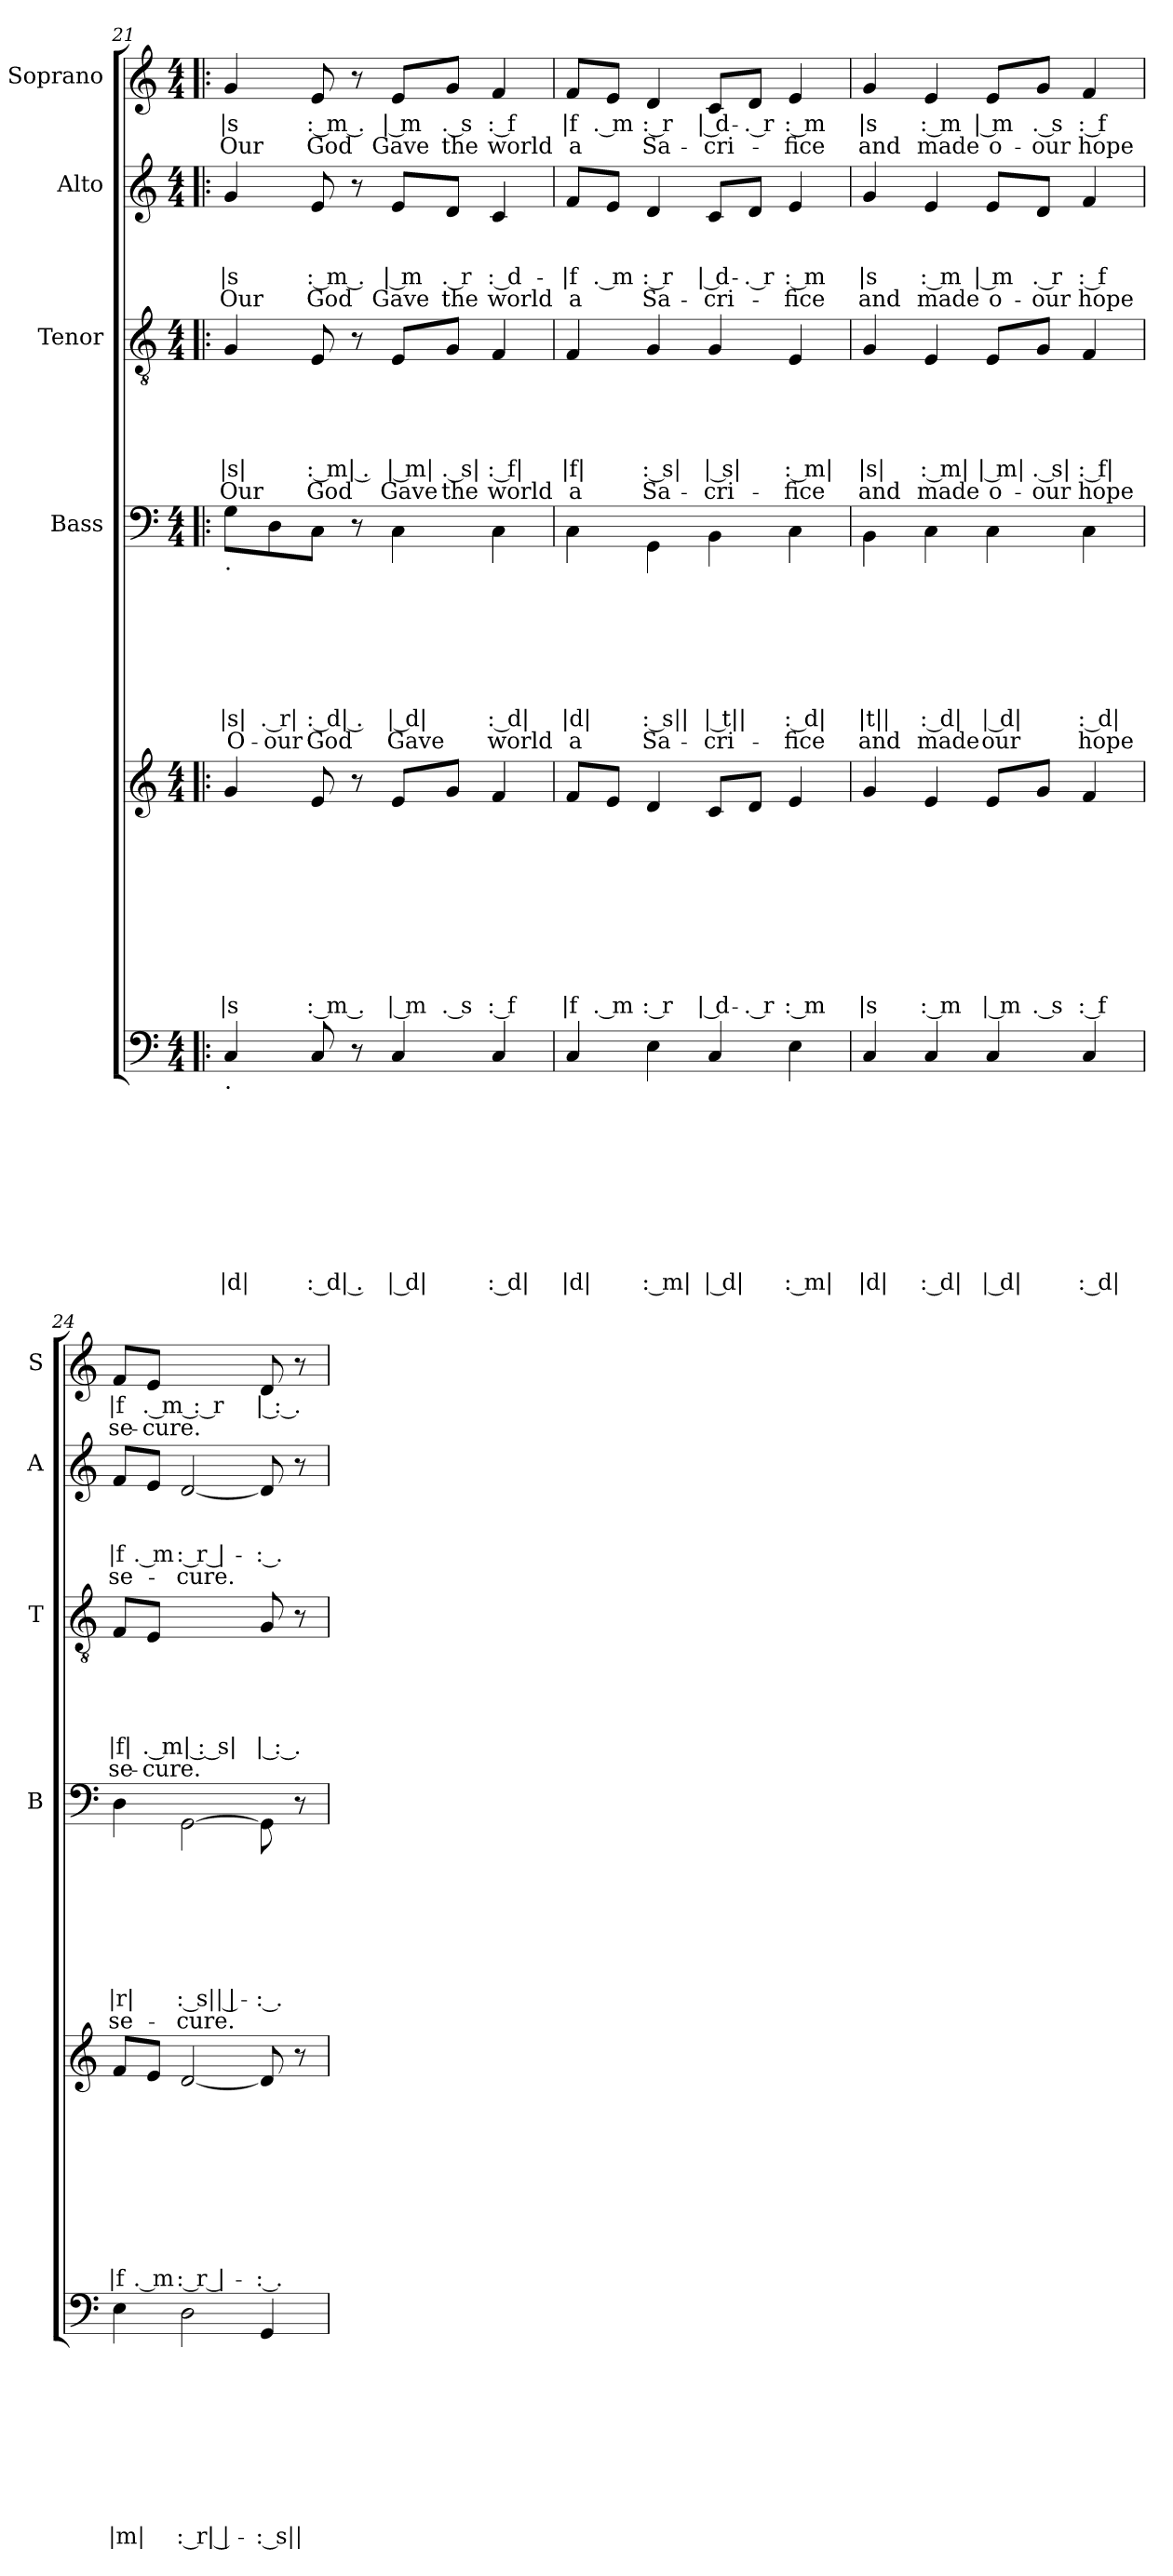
**kern	**text	**text	**text	**text	**text	**text	**text	**text	**text	**kern	**text	**text	**text	**text	**text	**text	**text	**text	**text	**kern	**text	**text	**text	**text	**text	**text	**text	**text	**kern	**text	**text	**text	**text	**text	**text	**kern	**text	**text	**text	**text	**kern	**text	**text
*part5	*part5	*part5	*part5	*part5	*part5	*part5	*part5	*part5	*part5	*part5	*part5	*part5	*part5	*part5	*part5	*part5	*part5	*part5	*part5	*part4	*part4	*part4	*part4	*part4	*part4	*part4	*part4	*part4	*part3	*part3	*part3	*part3	*part3	*part3	*part3	*part2	*part2	*part2	*part2	*part2	*part1	*part1	*part1
*staff6	*staff6	*staff6	*staff6	*staff6	*staff6	*staff6	*staff6	*staff6	*staff6	*staff5	*staff5	*staff5	*staff5	*staff5	*staff5	*staff5	*staff5	*staff5	*staff5	*staff4	*staff4	*staff4	*staff4	*staff4	*staff4	*staff4	*staff4	*staff4	*staff3	*staff3	*staff3	*staff3	*staff3	*staff3	*staff3	*staff2	*staff2	*staff2	*staff2	*staff2	*staff1	*staff1	*staff1
*	*	*	*	*	*	*	*	*	*	*	*	*	*	*	*	*	*	*	*	*I"Bass	*	*	*	*	*	*	*	*	*I"Tenor	*	*	*	*	*	*	*I"Alto	*	*	*	*	*I"Soprano	*	*
*	*	*	*	*	*	*	*	*	*	*	*	*	*	*	*	*	*	*	*	*I'B	*	*	*	*	*	*	*	*	*I'T	*	*	*	*	*	*	*I'A	*	*	*	*	*I'S	*	*
!!LO:PB:g=z
*clefF4	*	*	*	*	*	*	*	*	*	*clefG2	*	*	*	*	*	*	*	*	*	*clefF4	*	*	*	*	*	*	*	*	*clefGv2	*	*	*	*	*	*	*clefG2	*	*	*	*	*clefG2	*	*
*k[]	*	*	*	*	*	*	*	*	*	*k[]	*	*	*	*	*	*	*	*	*	*k[]	*	*	*	*	*	*	*	*	*k[]	*	*	*	*	*	*	*k[]	*	*	*	*	*k[]	*	*
*C:	*	*	*	*	*	*	*	*	*	*C:	*	*	*	*	*	*	*	*	*	*C:	*	*	*	*	*	*	*	*	*C:	*	*	*	*	*	*	*C:	*	*	*	*	*C:	*	*
*M4/4	*	*	*	*	*	*	*	*	*	*M4/4	*	*	*	*	*	*	*	*	*	*M4/4	*	*	*	*	*	*	*	*	*M4/4	*	*	*	*	*	*	*M4/4	*	*	*	*	*M4/4	*	*
=21!|:	=21!|:	=21!|:	=21!|:	=21!|:	=21!|:	=21!|:	=21!|:	=21!|:	=21!|:	=21!|:	=21!|:	=21!|:	=21!|:	=21!|:	=21!|:	=21!|:	=21!|:	=21!|:	=21!|:	=21!|:	=21!|:	=21!|:	=21!|:	=21!|:	=21!|:	=21!|:	=21!|:	=21!|:	=21!|:	=21!|:	=21!|:	=21!|:	=21!|:	=21!|:	=21!|:	=21!|:	=21!|:	=21!|:	=21!|:	=21!|:	=21!|:	=21!|:	=21!|:
!	!	!	!	!	!	!	!	!	!	!	!	!	!	!	!	!	!	!	!	!LO:TX:b:t=.	!	!	!	!	!	!	!	!	!	!	!	!	!	!	!	!	!	!	!	!	!	!	!
!LO:TX:b:t=.	!	!	!	!	!	!	!	!	!	!	!	!	!	!	!	!	!	!	!	!	!	!	!	!	!	!	!	!	!	!	!	!	!	!	!	!	!	!	!	!	!	!	!
!	!	!	!	!	!	!	!	!	!LO:LY:b:rj	!	!	!	!	!	!	!	!	!	!LO:LY:b:rj	!	!	!	!	!	!	!	!LO:LY:b:rj	!LO:LY:b:rj	!	!	!	!	!	!LO:LY:b:rj	!LO:LY:b:rj	!	!	!	!LO:LY:b:rj	!LO:LY:b:rj	!	!LO:LY:b:rj	!LO:LY:b:rj
4C/	.	.	.	.	.	.	.	.	|d|	4g/	.	.	.	.	.	.	.	.	-|s	8G\L	.	.	.	.	.	.	|s|	O-	4G/	.	.	.	.	|s|	Our	4g/	.	.	-|s	Our	4g/	-|s	Our
!	!	!	!	!	!	!	!	!	!	!	!	!	!	!	!	!	!	!	!	!	!	!	!	!	!	!	!LO:LY:b:rj	!LO:LY:b:rj	!	!	!	!	!	!	!	!	!	!	!	!	!	!	!
.	.	.	.	.	.	.	.	.	.	.	.	.	.	.	.	.	.	.	.	8D\	.	.	.	.	.	.	. r|	-our	.	.	.	.	.	.	.	.	.	.	.	.	.	.	.
!	!	!	!	!	!	!	!	!	!LO:LY:b:rj	!	!	!	!	!	!	!	!	!	!LO:LY:b:rj	!	!	!	!	!	!	!	!LO:LY:b:rj	!LO:LY:b:rj	!	!	!	!	!	!LO:LY:b:rj	!LO:LY:b:rj	!	!	!	!LO:LY:b:rj	!LO:LY:b:rj	!	!LO:LY:b:rj	!LO:LY:b:rj
8C/	.	.	.	.	.	.	.	.	: d| .	8e/	.	.	.	.	.	.	.	.	: m .	8C\J	.	.	.	.	.	.	: d| .	God	8E/	.	.	.	.	: m| .	God	8e/	.	.	: m .	God	8e/	: m .	God
8r	.	.	.	.	.	.	.	.	.	8r	.	.	.	.	.	.	.	.	.	8r	.	.	.	.	.	.	.	.	8r	.	.	.	.	.	.	8r	.	.	.	.	8r	.	.
!	!	!	!	!	!	!	!	!	!LO:LY:b:rj	!	!	!	!	!	!	!	!	!	!LO:LY:b:rj	!	!	!	!	!	!	!	!LO:LY:b:rj	!LO:LY:b:rj	!	!	!	!	!	!LO:LY:b:rj	!LO:LY:b:rj	!	!	!	!LO:LY:b:rj	!LO:LY:b:rj	!	!LO:LY:b:rj	!LO:LY:b:rj
4C/	.	.	.	.	.	.	.	.	| d|	8e/L	.	.	.	.	.	.	.	.	| m	4C\	.	.	.	.	.	.	| d|	Gave	8E/L	.	.	.	.	| m|	Gave	8e/L	.	.	| m	Gave	8e/L	| m	Gave
!	!	!	!	!	!	!	!	!	!	!	!	!	!	!	!	!	!	!	!LO:LY:b:rj	!	!	!	!	!	!	!	!	!	!	!	!	!	!	!LO:LY:b:rj	!LO:LY:b:rj	!	!	!	!LO:LY:b:rj	!LO:LY:b:rj	!	!LO:LY:b:rj	!LO:LY:b:rj
.	.	.	.	.	.	.	.	.	.	8g/J	.	.	.	.	.	.	.	.	. s	.	.	.	.	.	.	.	.	.	8G/J	.	.	.	.	. s|	the	8d/J	.	.	. r	the	8g/J	. s	the
!	!	!	!	!	!	!	!	!	!LO:LY:b:rj	!	!	!	!	!	!	!	!	!	!LO:LY:b:rj	!	!	!	!	!	!	!	!LO:LY:b:rj	!LO:LY:b:rj	!	!	!	!	!	!LO:LY:b:rj	!LO:LY:b:rj	!	!	!	!LO:LY:b:rj	!LO:LY:b:rj	!	!LO:LY:b:rj	!LO:LY:b:rj
4C/	.	.	.	.	.	.	.	.	: d|	4f/	.	.	.	.	.	.	.	.	: f	4C\	.	.	.	.	.	.	: d|	world	4F/	.	.	.	.	: f|	world	4c/	.	.	: d-	world	4f/	: f	world
=22	=22	=22	=22	=22	=22	=22	=22	=22	=22	=22	=22	=22	=22	=22	=22	=22	=22	=22	=22	=22	=22	=22	=22	=22	=22	=22	=22	=22	=22	=22	=22	=22	=22	=22	=22	=22	=22	=22	=22	=22	=22	=22	=22
!	!	!	!	!	!	!	!	!	!LO:LY:b:rj	!	!	!	!	!	!	!	!	!	!LO:LY:b:rj	!	!	!	!	!	!	!	!LO:LY:b:rj	!LO:LY:b:rj	!	!	!	!	!	!LO:LY:b:rj	!LO:LY:b:rj	!	!	!	!LO:LY:b:rj	!LO:LY:b:rj	!	!LO:LY:b:rj	!LO:LY:b:rj
4C/	.	.	.	.	.	.	.	.	|d|	8f/L	.	.	.	.	.	.	.	.	|f	4C\	.	.	.	.	.	.	|d|	a	4F/	.	.	.	.	|f|	a	8f/L	.	.	-|f	a	8f/L	|f	a
!	!	!	!	!	!	!	!	!	!	!	!	!	!	!	!	!	!	!	!LO:LY:b:rj	!	!	!	!	!	!	!	!	!	!	!	!	!	!	!	!	!	!	!	!LO:LY:b:rj	!	!	!LO:LY:b:rj	!
.	.	.	.	.	.	.	.	.	.	8e/J	.	.	.	.	.	.	.	.	. m	.	.	.	.	.	.	.	.	.	.	.	.	.	.	.	.	8e/J	.	.	. m	.	8e/J	. m	.
!	!	!	!	!	!	!	!	!	!LO:LY:b:rj	!	!	!	!	!	!	!	!	!	!LO:LY:b:rj	!	!	!	!	!	!	!	!LO:LY:b:rj	!LO:LY:b:rj	!	!	!	!	!	!LO:LY:b:rj	!LO:LY:b:rj	!	!	!	!LO:LY:b:rj	!LO:LY:b:rj	!	!LO:LY:b:rj	!LO:LY:b:rj
4E\	.	.	.	.	.	.	.	.	: m|	4d/	.	.	.	.	.	.	.	.	: r	4GG\	.	.	.	.	.	.	: s||	Sa-	4G/	.	.	.	.	: s|	Sa-	4d/	.	.	: r	Sa-	4d/	: r	Sa-
!	!	!	!	!	!	!	!	!	!LO:LY:b:rj	!	!	!	!	!	!	!	!	!	!LO:LY:b:rj	!	!	!	!	!	!	!	!LO:LY:b:rj	!LO:LY:b:rj	!	!	!	!	!	!LO:LY:b:rj	!LO:LY:b:rj	!	!	!	!LO:LY:b:rj	!LO:LY:b:rj	!	!LO:LY:b:rj	!LO:LY:b:rj
4C/	.	.	.	.	.	.	.	.	| d|	8c/L	.	.	.	.	.	.	.	.	| d-	4BB\	.	.	.	.	.	.	| t||	-cri-	4G/	.	.	.	.	| s|	-cri-	8c/L	.	.	| d-	-cri-	8c/L	| d-	-cri-
!	!	!	!	!	!	!	!	!	!	!	!	!	!	!	!	!	!	!	!LO:LY:b:rj	!	!	!	!	!	!	!	!	!	!	!	!	!	!	!	!	!	!	!	!LO:LY:b:rj	!	!	!LO:LY:b:rj	!
.	.	.	.	.	.	.	.	.	.	8d/J	.	.	.	.	.	.	.	.	-. r	.	.	.	.	.	.	.	.	.	.	.	.	.	.	.	.	8d/J	.	.	-. r	.	8d/J	-. r	.
!	!	!	!	!	!	!	!	!	!LO:LY:b:rj	!	!	!	!	!	!	!	!	!	!LO:LY:b:rj	!	!	!	!	!	!	!	!LO:LY:b:rj	!LO:LY:b:rj	!	!	!	!	!	!LO:LY:b:rj	!LO:LY:b:rj	!	!	!	!LO:LY:b:rj	!LO:LY:b:rj	!	!LO:LY:b:rj	!LO:LY:b:rj
4E\	.	.	.	.	.	.	.	.	: m|	4e/	.	.	.	.	.	.	.	.	: m	4C\	.	.	.	.	.	.	: d|	-fice	4E/	.	.	.	.	: m|	-fice	4e/	.	.	: m	-fice	4e/	: m	-fice
=23	=23	=23	=23	=23	=23	=23	=23	=23	=23	=23	=23	=23	=23	=23	=23	=23	=23	=23	=23	=23	=23	=23	=23	=23	=23	=23	=23	=23	=23	=23	=23	=23	=23	=23	=23	=23	=23	=23	=23	=23	=23	=23	=23
!	!	!	!	!	!	!	!	!	!LO:LY:b:rj	!	!	!	!	!	!	!	!	!	!LO:LY:b:rj	!	!	!	!	!	!	!	!LO:LY:b:rj	!LO:LY:b:rj	!	!	!	!	!	!LO:LY:b:rj	!LO:LY:b:rj	!	!	!	!LO:LY:b:rj	!LO:LY:b:rj	!	!LO:LY:b:rj	!LO:LY:b:rj
4C/	.	.	.	.	.	.	.	.	|d|	4g/	.	.	.	.	.	.	.	.	|s	4BB\	.	.	.	.	.	.	|t||	and	4G/	.	.	.	.	|s|	and	4g/	.	.	|s	and	4g/	|s	and
!	!	!	!	!	!	!	!	!	!LO:LY:b:rj	!	!	!	!	!	!	!	!	!	!LO:LY:b:rj	!	!	!	!	!	!	!	!LO:LY:b:rj	!LO:LY:b:rj	!	!	!	!	!	!LO:LY:b:rj	!LO:LY:b:rj	!	!	!	!LO:LY:b:rj	!LO:LY:b:rj	!	!LO:LY:b:rj	!LO:LY:b:rj
4C/	.	.	.	.	.	.	.	.	: d|	4e/	.	.	.	.	.	.	.	.	: m	4C\	.	.	.	.	.	.	: d|	made	4E/	.	.	.	.	: m|	made	4e/	.	.	: m	made	4e/	: m	made
!	!	!	!	!	!	!	!	!	!LO:LY:b:rj	!	!	!	!	!	!	!	!	!	!LO:LY:b:rj	!	!	!	!	!	!	!	!LO:LY:b:rj	!LO:LY:b:rj	!	!	!	!	!	!LO:LY:b:rj	!LO:LY:b:rj	!	!	!	!LO:LY:b:rj	!LO:LY:b:rj	!	!LO:LY:b:rj	!LO:LY:b:rj
4C/	.	.	.	.	.	.	.	.	| d|	8e/L	.	.	.	.	.	.	.	.	| m	4C\	.	.	.	.	.	.	| d|	our	8E/L	.	.	.	.	| m|	o-	8e/L	.	.	| m	o-	8e/L	| m	o-
!	!	!	!	!	!	!	!	!	!	!	!	!	!	!	!	!	!	!	!LO:LY:b:rj	!	!	!	!	!	!	!	!	!	!	!	!	!	!	!LO:LY:b:rj	!LO:LY:b:rj	!	!	!	!LO:LY:b:rj	!LO:LY:b:rj	!	!LO:LY:b:rj	!LO:LY:b:rj
.	.	.	.	.	.	.	.	.	.	8g/J	.	.	.	.	.	.	.	.	. s	.	.	.	.	.	.	.	.	.	8G/J	.	.	.	.	. s|	-our	8d/J	.	.	. r	-our	8g/J	. s	-our
!	!	!	!	!	!	!	!	!	!LO:LY:b:rj	!	!	!	!	!	!	!	!	!	!LO:LY:b:rj	!	!	!	!	!	!	!	!LO:LY:b:rj	!LO:LY:b:rj	!	!	!	!	!	!LO:LY:b:rj	!LO:LY:b:rj	!	!	!	!LO:LY:b:rj	!LO:LY:b:rj	!	!LO:LY:b:rj	!LO:LY:b:rj
4C/	.	.	.	.	.	.	.	.	: d|	4f/	.	.	.	.	.	.	.	.	: f	4C\	.	.	.	.	.	.	: d|	hope	4F/	.	.	.	.	: f|	hope	4f/	.	.	: f	hope	4f/	: f	hope
=24	=24	=24	=24	=24	=24	=24	=24	=24	=24	=24	=24	=24	=24	=24	=24	=24	=24	=24	=24	=24	=24	=24	=24	=24	=24	=24	=24	=24	=24	=24	=24	=24	=24	=24	=24	=24	=24	=24	=24	=24	=24	=24	=24
!	!	!	!	!	!	!	!	!	!LO:LY:b:rj	!	!	!	!	!	!	!	!	!	!LO:LY:b:rj	!	!	!	!	!	!	!	!LO:LY:b:rj	!LO:LY:b:rj	!	!	!	!	!	!LO:LY:b:rj	!LO:LY:b:rj	!	!	!	!LO:LY:b:rj	!LO:LY:b:rj	!	!LO:LY:b:rj	!LO:LY:b:rj
4E\	.	.	.	.	.	.	.	.	-|m|	8f/L	.	.	.	.	.	.	.	.	|f	4D\	.	.	.	.	.	.	|r|	se-	8F/L	.	.	.	.	|f|	se-	8f/L	.	.	|f	se-	8f/L	|f	se-
!	!	!	!	!	!	!	!	!	!	!	!	!	!	!	!	!	!	!	!LO:LY:b:rj	!	!	!	!	!	!	!	!	!	!	!	!	!	!	!LO:LY:b:rj	!LO:LY:b:rj	!	!	!	!LO:LY:b:rj	!	!	!LO:LY:b:rj	!LO:LY:b:rj
.	.	.	.	.	.	.	.	.	.	8e/J	.	.	.	.	.	.	.	.	. m	.	.	.	.	.	.	.	.	.	8E/J	.	.	.	.	. m| : s|	-cure.	8e/J	.	.	. m	.	8e/J	. m : r	-cure.
!	!	!	!	!	!	!	!	!	!LO:LY:b:rj	!	!	!	!	!	!	!	!	!	!LO:LY:b:rj	!	!	!	!	!	!	!	!LO:LY:b:rj	!LO:LY:b:rj	!	!	!	!	!	!	!	!	!	!	!LO:LY:b:rj	!LO:LY:b:rj	!	!	!
2D\	.	.	.	.	.	.	.	.	: r| |-	[<2d/	.	.	.	.	.	.	.	.	: r |-	[>2GG\	.	.	.	.	.	.	: s|| |-	-cure.	2ryy	.	.	.	.	.	.	[<2d/	.	.	: r |-	-cure.	2ryy	.	.
!	!	!	!	!	!	!	!	!	!LO:LY:b:rj	!	!	!	!	!	!	!	!	!	!LO:LY:b:rj	!	!	!	!	!	!	!	!LO:LY:b:rj	!	!	!	!	!	!	!LO:LY:b:rj	!	!	!	!	!LO:LY:b:rj	!	!	!LO:LY:b:rj	!
4GG/	.	.	.	.	.	.	.	.	-: s||	8d/]	.	.	.	.	.	.	.	.	-: .-	8GG\]	.	.	.	.	.	.	-: .-	.	8G/	.	.	.	.	| : .-	.	8d/]	.	.	-: .-	.	8d/	| : .-	.
.	.	.	.	.	.	.	.	.	.	8r	.	.	.	.	.	.	.	.	.	8r	.	.	.	.	.	.	.	.	8r	.	.	.	.	.	.	8r	.	.	.	.	8r	.	.
=	=	=	=	=	=	=	=	=	=	=	=	=	=	=	=	=	=	=	=	=	=	=	=	=	=	=	=	=	=	=	=	=	=	=	=	=	=	=	=	=	=	=	=
*-	*-	*-	*-	*-	*-	*-	*-	*-	*-	*-	*-	*-	*-	*-	*-	*-	*-	*-	*-	*-	*-	*-	*-	*-	*-	*-	*-	*-	*-	*-	*-	*-	*-	*-	*-	*-	*-	*-	*-	*-	*-	*-	*-
